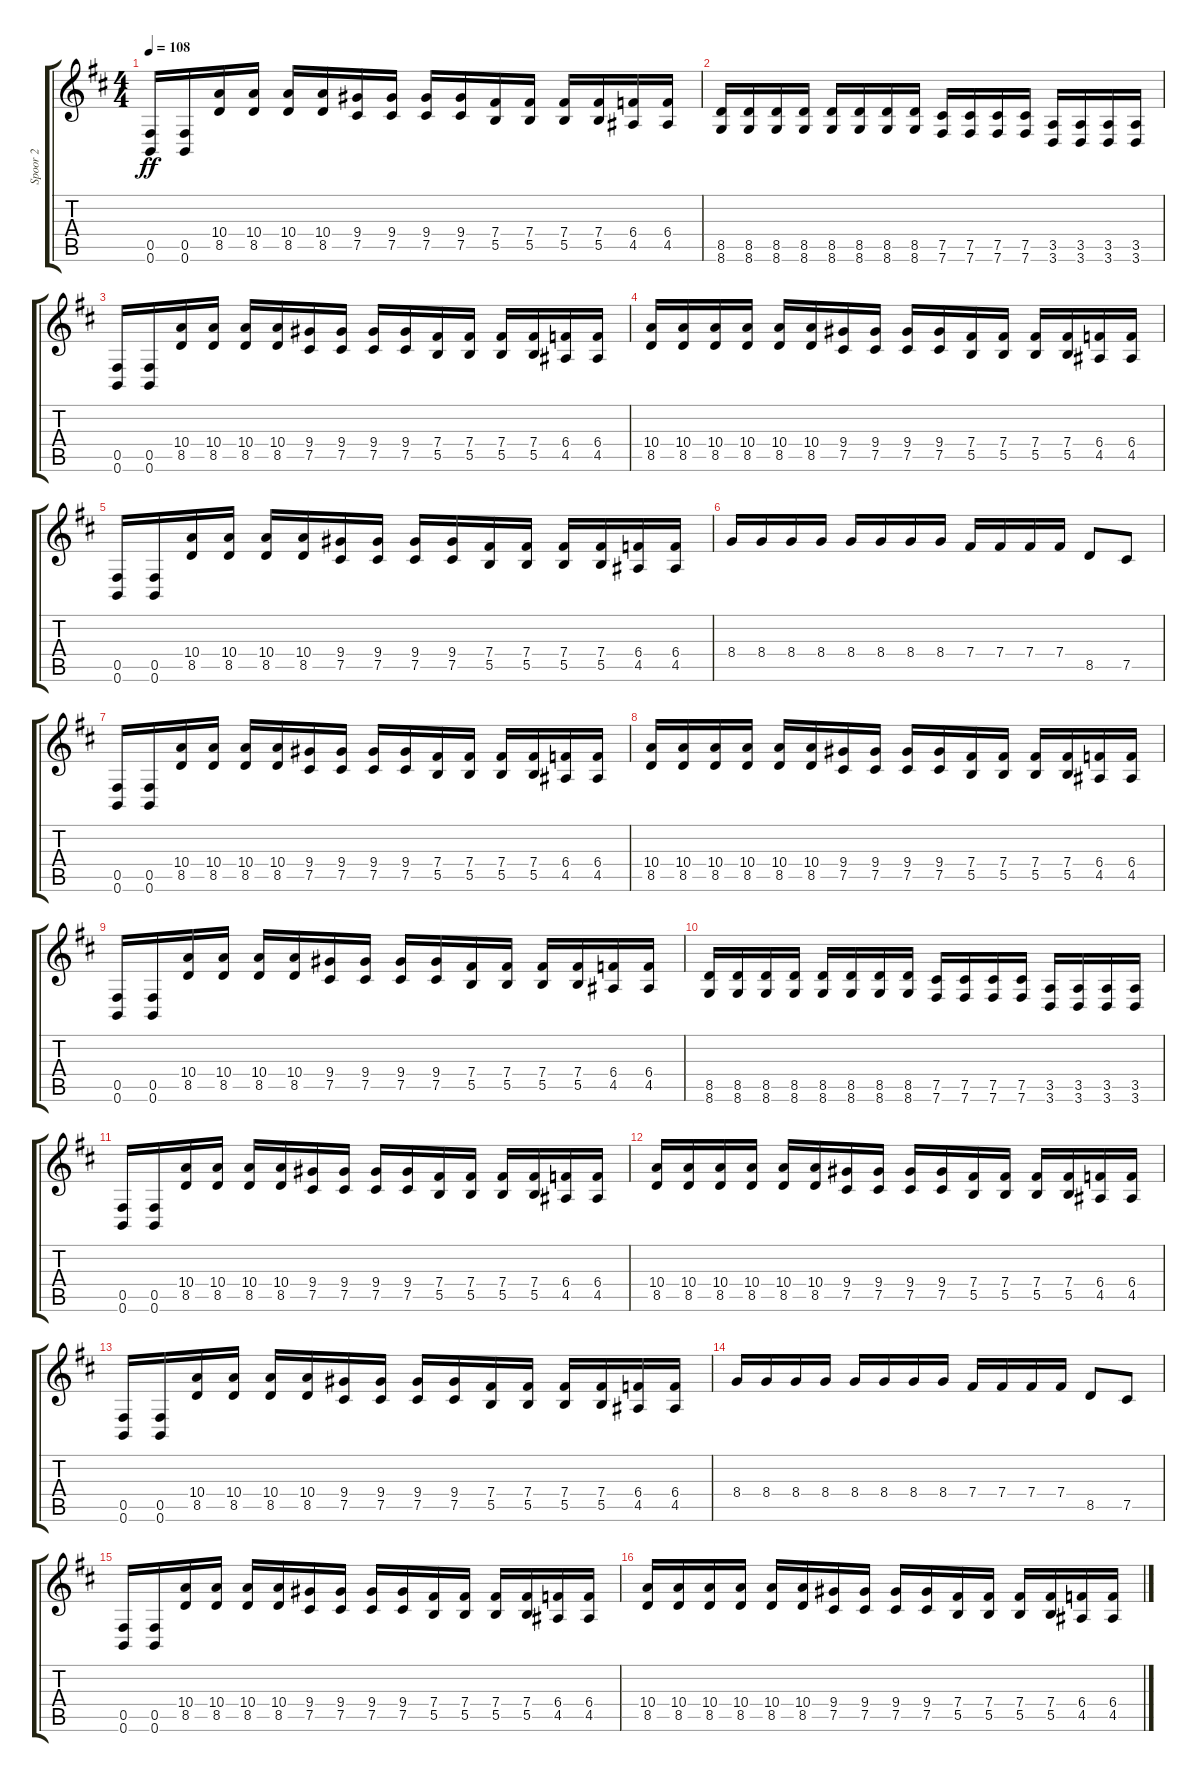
\track ("Spoor 2" "Spoor 2") {instrument overdrivenguitar}
\staff {score tabs}
\tuning (Db4 Ab3 E3 B2 Gb2 B1) {hide}
\ts (4 4)
\tempo 108
\clef g2
\ks d
(0.5 0.6).16{dy ff} (0.5 0.6).16 (10.4 8.5).16 (10.4 8.5).16 (10.4 8.5).16 (10.4 8.5).16 (9.4 7.5).16 (9.4 7.5).16 (9.4 7.5).16 (9.4 7.5).16 (7.4 5.5).16 (7.4 5.5).16 (7.4 5.5).16 (7.4 5.5).16 (6.4 4.5).16 (6.4 4.5).16 |
(8.5 8.6).16 (8.5 8.6).16 (8.5 8.6).16 (8.5 8.6).16 (8.5 8.6).16 (8.5 8.6).16 (8.5 8.6).16 (8.5 8.6).16 (7.5 7.6).16 (7.5 7.6).16 (7.5 7.6).16 (7.5 7.6).16 (3.5 3.6).16 (3.5 3.6).16 (3.5 3.6).16 (3.5 3.6).16 |
(0.5 0.6).16 (0.5 0.6).16 (10.4 8.5).16 (10.4 8.5).16 (10.4 8.5).16 (10.4 8.5).16 (9.4 7.5).16 (9.4 7.5).16 (9.4 7.5).16 (9.4 7.5).16 (7.4 5.5).16 (7.4 5.5).16 (7.4 5.5).16 (7.4 5.5).16 (6.4 4.5).16 (6.4 4.5).16 |
(10.4 8.5).16 (10.4 8.5).16 (10.4 8.5).16 (10.4 8.5).16 (10.4 8.5).16 (10.4 8.5).16 (9.4 7.5).16 (9.4 7.5).16 (9.4 7.5).16 (9.4 7.5).16 (7.4 5.5).16 (7.4 5.5).16 (7.4 5.5).16 (7.4 5.5).16 (6.4 4.5).16 (6.4 4.5).16 |
(0.5 0.6).16 (0.5 0.6).16 (10.4 8.5).16 (10.4 8.5).16 (10.4 8.5).16 (10.4 8.5).16 (9.4 7.5).16 (9.4 7.5).16 (9.4 7.5).16 (9.4 7.5).16 (7.4 5.5).16 (7.4 5.5).16 (7.4 5.5).16 (7.4 5.5).16 (6.4 4.5).16 (6.4 4.5).16 |
8.4.16 8.4.16 8.4.16 8.4.16 8.4.16 8.4.16 8.4.16 8.4.16 7.4.16 7.4.16 7.4.16 7.4.16 8.5.8 7.5.8 |
(0.5 0.6).16 (0.5 0.6).16 (10.4 8.5).16 (10.4 8.5).16 (10.4 8.5).16 (10.4 8.5).16 (9.4 7.5).16 (9.4 7.5).16 (9.4 7.5).16 (9.4 7.5).16 (7.4 5.5).16 (7.4 5.5).16 (7.4 5.5).16 (7.4 5.5).16 (6.4 4.5).16 (6.4 4.5).16 |
(10.4 8.5).16 (10.4 8.5).16 (10.4 8.5).16 (10.4 8.5).16 (10.4 8.5).16 (10.4 8.5).16 (9.4 7.5).16 (9.4 7.5).16 (9.4 7.5).16 (9.4 7.5).16 (7.4 5.5).16 (7.4 5.5).16 (7.4 5.5).16 (7.4 5.5).16 (6.4 4.5).16 (6.4 4.5).16 |
(0.5 0.6).16 (0.5 0.6).16 (10.4 8.5).16 (10.4 8.5).16 (10.4 8.5).16 (10.4 8.5).16 (9.4 7.5).16 (9.4 7.5).16 (9.4 7.5).16 (9.4 7.5).16 (7.4 5.5).16 (7.4 5.5).16 (7.4 5.5).16 (7.4 5.5).16 (6.4 4.5).16 (6.4 4.5).16 |
(8.5 8.6).16 (8.5 8.6).16 (8.5 8.6).16 (8.5 8.6).16 (8.5 8.6).16 (8.5 8.6).16 (8.5 8.6).16 (8.5 8.6).16 (7.5 7.6).16 (7.5 7.6).16 (7.5 7.6).16 (7.5 7.6).16 (3.5 3.6).16 (3.5 3.6).16 (3.5 3.6).16 (3.5 3.6).16 |
(0.5 0.6).16 (0.5 0.6).16 (10.4 8.5).16 (10.4 8.5).16 (10.4 8.5).16 (10.4 8.5).16 (9.4 7.5).16 (9.4 7.5).16 (9.4 7.5).16 (9.4 7.5).16 (7.4 5.5).16 (7.4 5.5).16 (7.4 5.5).16 (7.4 5.5).16 (6.4 4.5).16 (6.4 4.5).16 |
(10.4 8.5).16 (10.4 8.5).16 (10.4 8.5).16 (10.4 8.5).16 (10.4 8.5).16 (10.4 8.5).16 (9.4 7.5).16 (9.4 7.5).16 (9.4 7.5).16 (9.4 7.5).16 (7.4 5.5).16 (7.4 5.5).16 (7.4 5.5).16 (7.4 5.5).16 (6.4 4.5).16 (6.4 4.5).16 |
(0.5 0.6).16 (0.5 0.6).16 (10.4 8.5).16 (10.4 8.5).16 (10.4 8.5).16 (10.4 8.5).16 (9.4 7.5).16 (9.4 7.5).16 (9.4 7.5).16 (9.4 7.5).16 (7.4 5.5).16 (7.4 5.5).16 (7.4 5.5).16 (7.4 5.5).16 (6.4 4.5).16 (6.4 4.5).16 |
8.4.16 8.4.16 8.4.16 8.4.16 8.4.16 8.4.16 8.4.16 8.4.16 7.4.16 7.4.16 7.4.16 7.4.16 8.5.8 7.5.8 |
(0.5 0.6).16 (0.5 0.6).16 (10.4 8.5).16 (10.4 8.5).16 (10.4 8.5).16 (10.4 8.5).16 (9.4 7.5).16 (9.4 7.5).16 (9.4 7.5).16 (9.4 7.5).16 (7.4 5.5).16 (7.4 5.5).16 (7.4 5.5).16 (7.4 5.5).16 (6.4 4.5).16 (6.4 4.5).16 |
(10.4 8.5).16 (10.4 8.5).16 (10.4 8.5).16 (10.4 8.5).16 (10.4 8.5).16 (10.4 8.5).16 (9.4 7.5).16 (9.4 7.5).16 (9.4 7.5).16 (9.4 7.5).16 (7.4 5.5).16 (7.4 5.5).16 (7.4 5.5).16 (7.4 5.5).16 (6.4 4.5).16 (6.4 4.5).16
